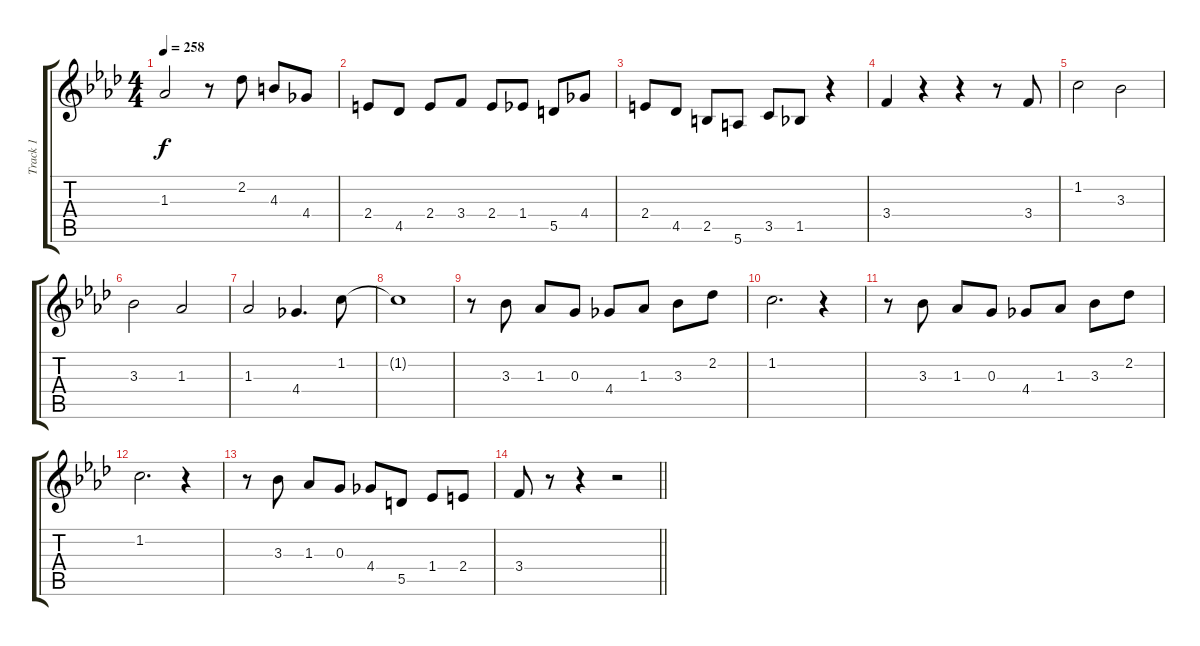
\track ("Track 1" "Track 1") {instrument electricguitarjazz}
\staff {score tabs}
\tuning (E4 B3 G3 D3 A2 E2) {hide}
\ts (4 4)
\tempo 258
\clef g2
\ks ab
1.3{t}.2{dy f} r.8 2.2.8 4.3.8 4.4.8 |
2.4.8 4.5.8 2.4.8 3.4.8 2.4.8 1.4.8 5.5.8 4.4.8 |
2.4.8 4.5.8 2.5.8 5.6.8 3.5.8 1.5.8 r.4 |
3.4.4 r.4 r.4 r.8 3.4.8 |
1.2.2 3.3.2 |
3.3.2 1.3.2 |
1.3.2 4.4.4{d} 1.2.8 |
1.2{t}.1 |
r.8 3.3.8 1.3.8 0.3.8 4.4.8 1.3.8 3.3.8 2.2.8 |
1.2.2{d} r.4 |
r.8 3.3.8 1.3.8 0.3.8 4.4.8 1.3.8 3.3.8 2.2.8 |
1.2.2{d} r.4 |
r.8 3.3.8 1.3.8 0.3.8 4.4.8 5.5.8 1.4.8 2.4.8 |
\barLineRight lightlight
3.4.8 r.8 r.4 r.2
